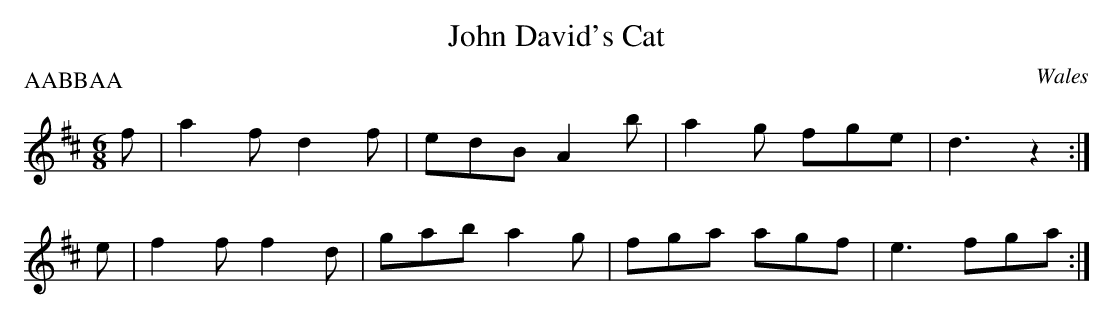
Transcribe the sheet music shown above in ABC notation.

X:1
T:John David's Cat
M:6/8
O:Wales
P:AABBAA
K:D
f |\
a2f d2f | edB A2b | a2g fge | d3 z2 :|
e |\
f2f f2d | gab a2g | fga agf | e3 fga :|
